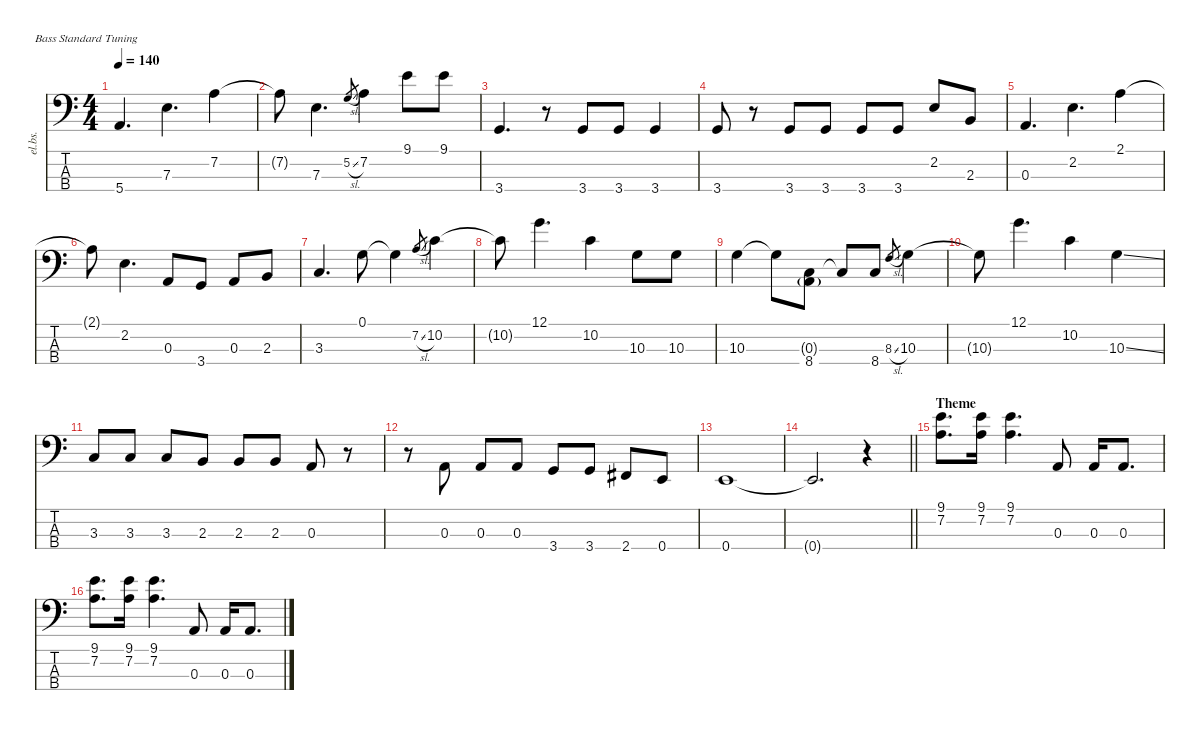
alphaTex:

\defaultSystemsLayout 4
\hideDynamics
\bracketExtendMode nobrackets
\otherSystemsTrackNameOrientation horizontal
\track ("Bass" "el.bs.") {defaultSystemsLayout 4 instrument electricbassfinger}
\staff {score tabs}
\tuning (G2 D2 A1 E1)
\ts (4 4)
\tempo 140
\clef f4
\ks c
5.4.4{d dy f beam Up} 7.3.4{d beam Down} 7.2.4{beam Down} |
7.2{t}.8{beam Down} 7.3.4{d beam Down} 5.2{sl}.8{gr dy mf beam Up} 7.2.4{dy f beam Down} 9.1.8{beam Down} 9.1.8{beam Down} |
3.4.4{d beam Up} r.8{beam Up} 3.4.8{beam Up} 3.4.8{beam Up} 3.4.4{beam Up} |
3.4.8{beam Up} r.8{beam Up} 3.4.8{beam Up} 3.4.8{beam Up} 3.4.8{beam Up} 3.4.8{beam Up} 2.2.8{beam Up} 2.3.8{beam Up} |
0.3.4{d beam Up} 2.2.4{d beam Down} 2.1.4{beam Down} |
2.1{t}.8{beam Down} 2.2.4{d beam Down} 0.3.8{beam Up} 3.4.8{beam Up} 0.3.8{beam Up} 2.3.8{beam Up} |
3.3.4{d beam Up} 0.1.8{beam Down} 0.1{t}.4{beam Down} 7.2{sl}.8{gr dy mf beam Up} 10.2.4{dy f beam Down} |
10.2{t}.8{beam Down} 12.1.4{d beam Down} 10.2.4{beam Down} 10.3.8{beam Down} 10.3.8{beam Down} |
10.3.4{beam Down} 10.3{t}.8{beam Down} (0.3{g} 8.4).8{beam Down} 8.4{t}.8{beam Up} 8.4.8{beam Up} 8.3{sl}.8{gr dy mf beam Up} 10.3.4{dy f beam Down} |
10.3{t}.8{beam Down} 12.1.4{d beam Down} 10.2.4{beam Down} 10.3{ss}.4{beam Down} |
3.3.8{beam Up} 3.3.8{beam Up} 3.3.8{beam Up} 2.3.8{beam Up} 2.3.8{beam Up} 2.3.8{beam Up} 0.3.8{beam Up} r.8{beam Up} |
r.8{beam Down} 0.3.8{beam Up} 0.3.8{beam Up} 0.3.8{beam Up} 3.4.8{beam Up} 3.4.8{beam Up} 2.4{acc #}.8{beam Up} 0.4.8{beam Up} |
0.4.1{beam Up} |
\barLineRight lightlight
0.4{t}.2{d beam Up} r.4{beam Up} |
\section ("" "Theme")
(9.1 7.2).8{d beam Down} (9.1 7.2).16{beam Down} (9.1 7.2).4{d beam Down} 0.3.8{beam Up} 0.3.16{beam Up} 0.3.8{d beam Up} |
(9.1 7.2).8{d beam Down} (9.1 7.2).16{beam Down} (9.1 7.2).4{d beam Down} 0.3.8{beam Up} 0.3.16{beam Up} 0.3.8{d beam Up}
